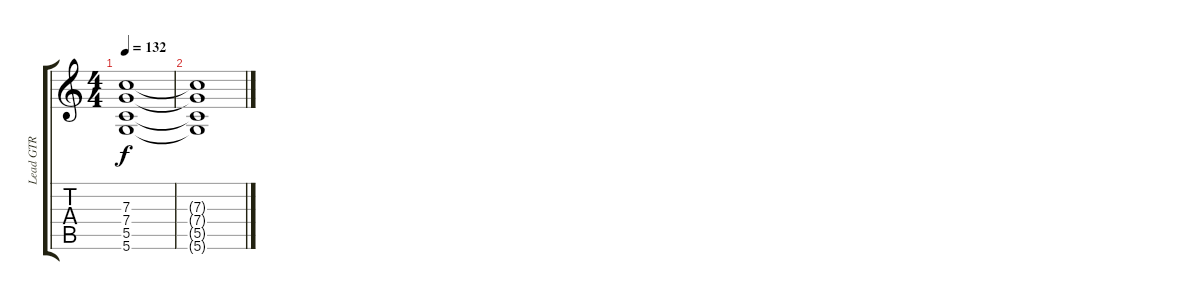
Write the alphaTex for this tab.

\track ("Lead GTR" "Lead GTR") {instrument distortionguitar}
\staff {score tabs}
\tuning (D4 A3 F3 C3 G2 D2) {hide}
\ts (4 4)
\tempo 132
\clef g2
\ks c
(7.3 7.4 5.5 5.6).1{dy f volume 0} |
(7.3{t} 7.4{t} 5.5{t} 5.6{t}).1
